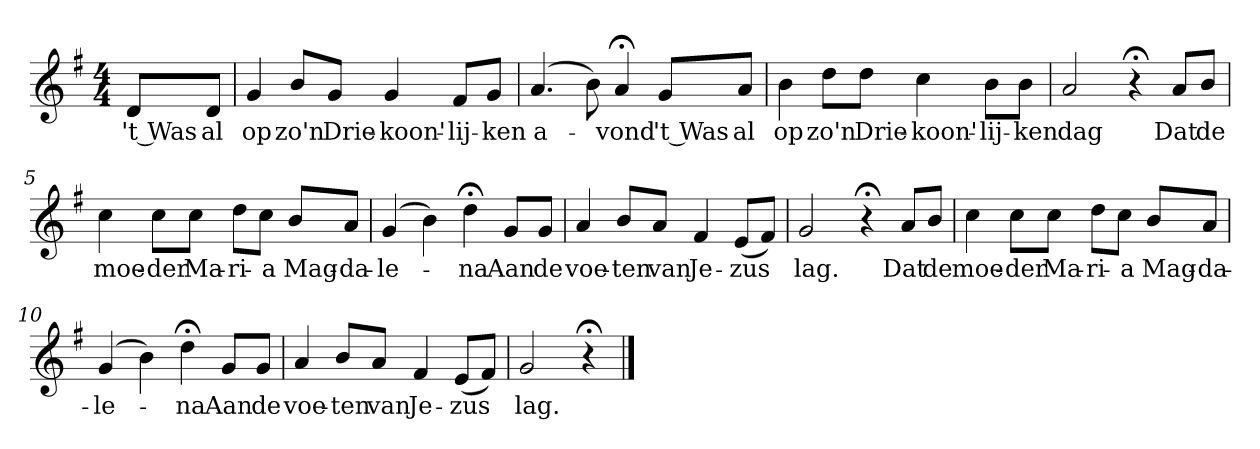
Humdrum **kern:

**kern	**text
*part1	*part1
*staff1	*staff1
*k[f#]	*
*G:	*
*M4/4	*
*MM120	*
=	=
8dL	't Was
8dJ	al
=1	=1
4g	op
8bL	zo'n
8gJ	Drie-
4g	-koon'-
8f#L	-lij-
8gJ	-ken
=2	=2
(4.a	a-
8b)	.
4a;<	-vond
8gL	't Was
8aJ	al
=3	=3
4b	op
8ddL	zo'n
8ddJ	Drie-
4cc	-koon'-
8bL	-lij-
8bJ	-ken
=4	=4
2a	dag
4r;<	.
8aL	Dat
8bJ	de
=5	=5
4cc	moe-
8ccL	-der
8ccJ	Ma-
8ddL	-ri-
8ccJ	-a
8bL	Mag-
8aJ	-da-
=6	=6
(4g	-le-
4b)	.
4dd;<	-na
8gL	Aan
8gJ	de
=7	=7
4a	voe-
8bL	-ten
8aJ	van
4f#	Je-
(8eL	-zus
8f#J)	.
=8	=8
2g	lag.
4r;<	.
8aL	Dat
8bJ	de
=9	=9
4cc	moe-
8ccL	-der
8ccJ	Ma-
8ddL	-ri-
8ccJ	-a
8bL	Mag-
8aJ	-da-
=10	=10
(4g	-le-
4b)	.
4dd;<	-na
8gL	Aan
8gJ	de
=11	=11
4a	voe-
8bL	-ten
8aJ	van
4f#	Je-
(8eL	-zus
8f#J)	.
=12	=12
2g	lag.
4r;<	.
==	==
*-	*-
